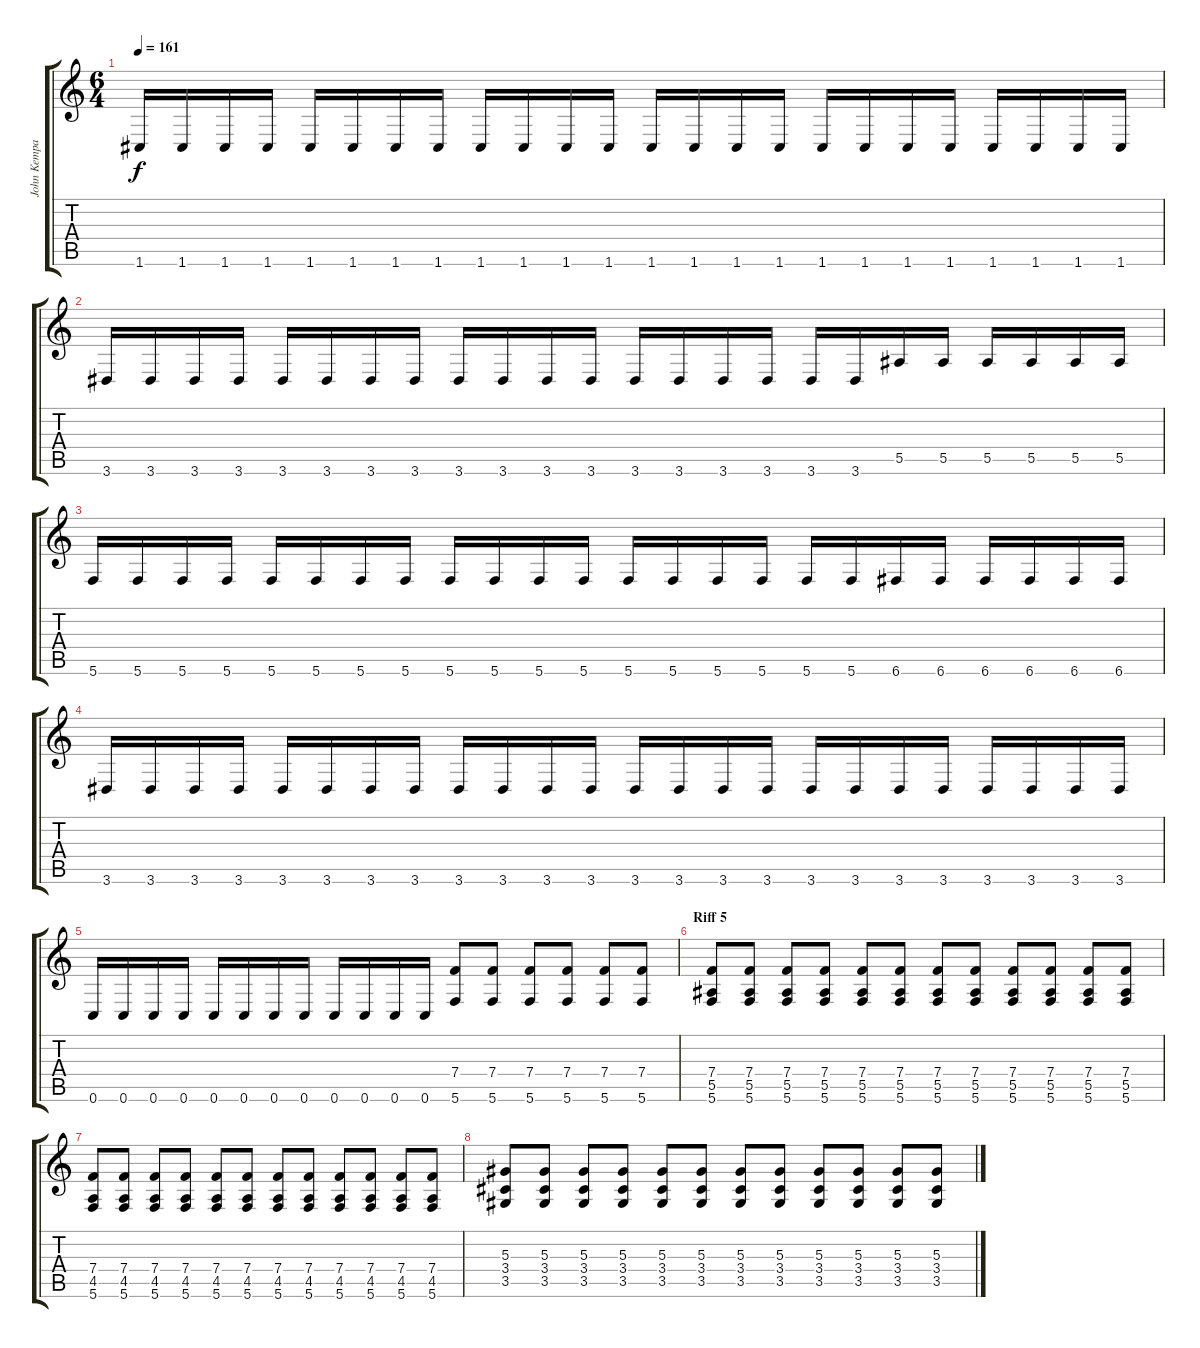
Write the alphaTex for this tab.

\track ("John Kempainen (Rhythm Guitar)" "John Kempa") {instrument distortionguitar}
\staff {score tabs}
\tuning (C4 G3 Eb3 Bb2 F2 C2) {hide}
\ts (6 4)
\tempo 161
\clef g2
\ks c
1.6.16{dy f} 1.6.16 1.6.16 1.6.16 1.6.16 1.6.16 1.6.16 1.6.16 1.6.16 1.6.16 1.6.16 1.6.16 1.6.16 1.6.16 1.6.16 1.6.16 1.6.16 1.6.16 1.6.16 1.6.16 1.6.16 1.6.16 1.6.16 1.6.16 |
3.6.16 3.6.16 3.6.16 3.6.16 3.6.16 3.6.16 3.6.16 3.6.16 3.6.16 3.6.16 3.6.16 3.6.16 3.6.16 3.6.16 3.6.16 3.6.16 3.6.16 3.6.16 5.5.16 5.5.16 5.5.16 5.5.16 5.5.16 5.5.16 |
5.6.16 5.6.16 5.6.16 5.6.16 5.6.16 5.6.16 5.6.16 5.6.16 5.6.16 5.6.16 5.6.16 5.6.16 5.6.16 5.6.16 5.6.16 5.6.16 5.6.16 5.6.16 6.6.16 6.6.16 6.6.16 6.6.16 6.6.16 6.6.16 |
3.6.16 3.6.16 3.6.16 3.6.16 3.6.16 3.6.16 3.6.16 3.6.16 3.6.16 3.6.16 3.6.16 3.6.16 3.6.16 3.6.16 3.6.16 3.6.16 3.6.16 3.6.16 3.6.16 3.6.16 3.6.16 3.6.16 3.6.16 3.6.16 |
0.6.16 0.6.16 0.6.16 0.6.16 0.6.16 0.6.16 0.6.16 0.6.16 0.6.16 0.6.16 0.6.16 0.6.16 (7.4 5.6).8 (7.4 5.6).8 (7.4 5.6).8 (7.4 5.6).8 (7.4 5.6).8 (7.4 5.6).8 |
\section ("" "Riff 5")
(7.4 5.5 5.6).8 (7.4 5.5 5.6).8 (7.4 5.5 5.6).8 (7.4 5.5 5.6).8 (7.4 5.5 5.6).8 (7.4 5.5 5.6).8 (7.4 5.5 5.6).8 (7.4 5.5 5.6).8 (7.4 5.5 5.6).8 (7.4 5.5 5.6).8 (7.4 5.5 5.6).8 (7.4 5.5 5.6).8 |
(7.4 4.5 5.6).8 (7.4 4.5 5.6).8 (7.4 4.5 5.6).8 (7.4 4.5 5.6).8 (7.4 4.5 5.6).8 (7.4 4.5 5.6).8 (7.4 4.5 5.6).8 (7.4 4.5 5.6).8 (7.4 4.5 5.6).8 (7.4 4.5 5.6).8 (7.4 4.5 5.6).8 (7.4 4.5 5.6).8 |
(5.3 3.4 3.5).8 (5.3 3.4 3.5).8 (5.3 3.4 3.5).8 (5.3 3.4 3.5).8 (5.3 3.4 3.5).8 (5.3 3.4 3.5).8 (5.3 3.4 3.5).8 (5.3 3.4 3.5).8 (5.3 3.4 3.5).8 (5.3 3.4 3.5).8 (5.3 3.4 3.5).8 (5.3 3.4 3.5).8
